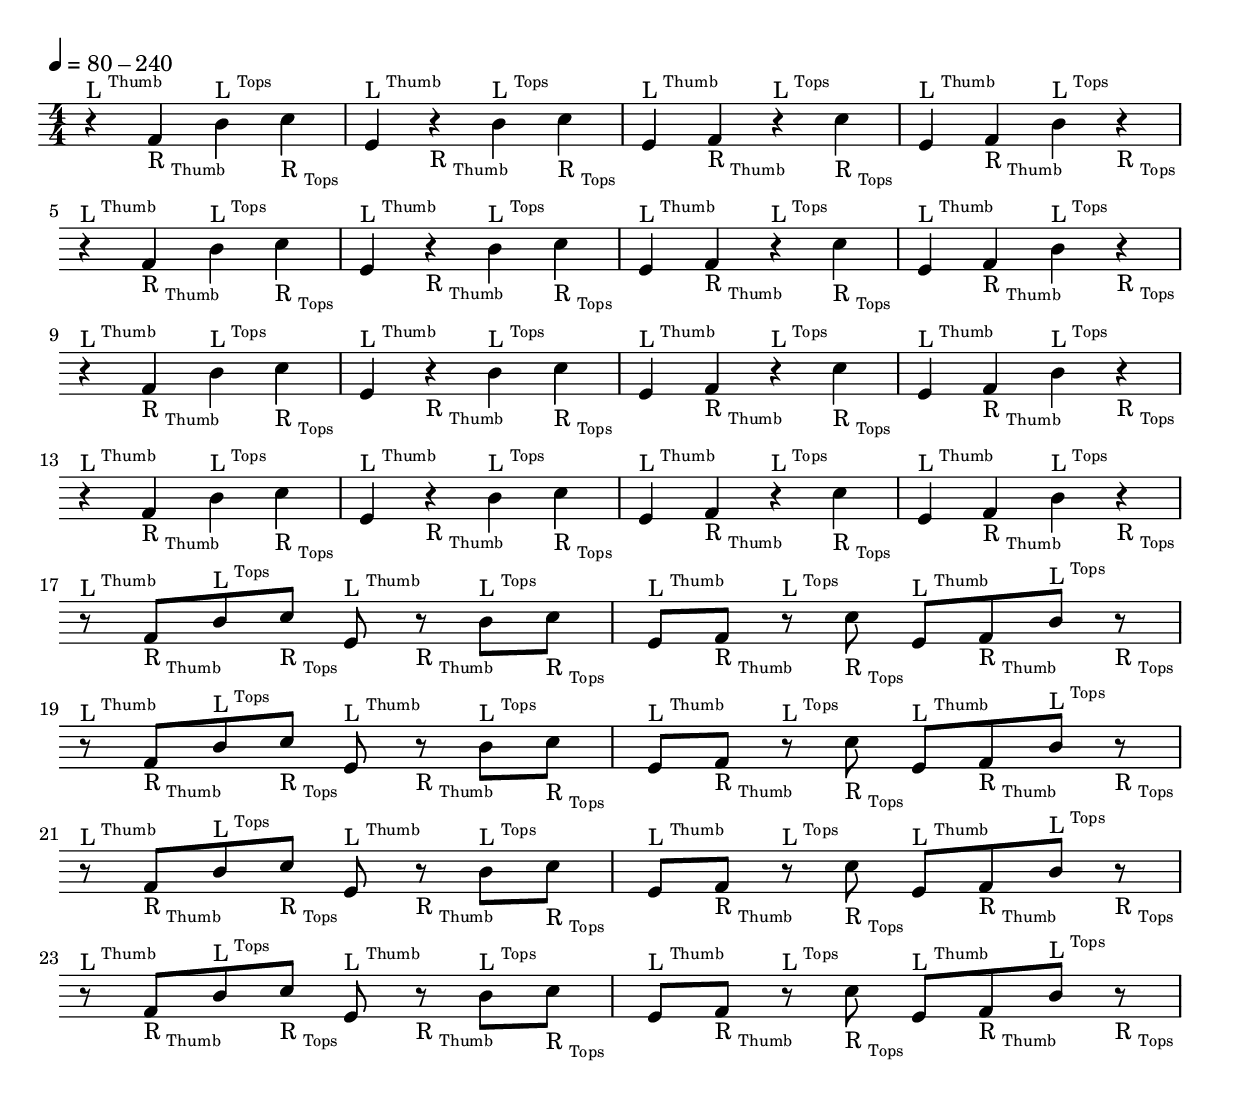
\version "2.24.1"
\include "../global.ly"

\layout {
  indent = -3.5
}

\relative {
  \defaultScoreSettings
  \tempo 4 = 80 - 240
  \time 4/4

  \repeat unfold 4 { 
     r4^\LThumbTop  f'_\RThumbBtm   b^\LTopsTop   c_\RTopsBtm 
    e,4^\LThumbTop   r_\RThumbBtm  b'^\LTopsTop   c_\RTopsBtm 
    e,4^\LThumbTop   f_\RThumbBtm   r^\LTopsTop  c'_\RTopsBtm 
    e,4^\LThumbTop   f_\RThumbBtm   b^\LTopsTop   r_\RTopsBtm 
    \break
  }

  \repeat unfold 4 { 
     r8^\LThumbTop   f_\RThumbBtm   b^\LTopsTop   c_\RTopsBtm 
    e,8^\LThumbTop   r_\RThumbBtm  b'^\LTopsTop   c_\RTopsBtm 
    e,8^\LThumbTop   f_\RThumbBtm   r^\LTopsTop  c'_\RTopsBtm 
    e,8^\LThumbTop   f_\RThumbBtm   b^\LTopsTop   r_\RTopsBtm 
    \break
  }
}